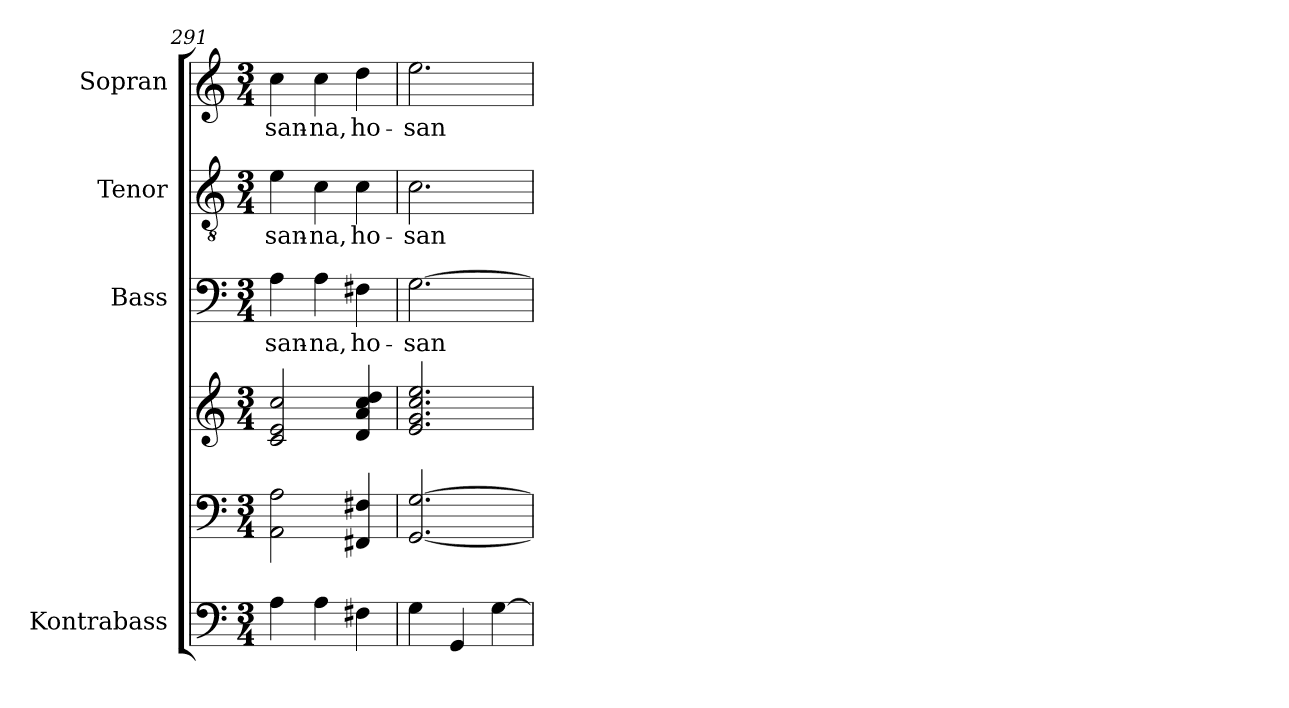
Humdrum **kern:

**kern	**kern	**kern	**kern	**text	**kern	**text	**kern	**text
*part5	*part4	*part4	*part3	*part3	*part2	*part2	*part1	*part1
*staff6	*staff5	*staff4	*staff3	*staff3	*staff2	*staff2	*staff1	*staff1
*I"Kontrabass	*	*	*I"Bass	*	*I"Tenor	*	*I"Sopran	*
*I'Kb.	*	*	*I'B.	*	*I'T.	*	*I'S.	*
*clefF4	*clefF4	*clefG2	*clefF4	*	*clefGv2	*	*clefG2	*
*ITrd7c12	*	*	*	*	*	*	*	*
*k[]	*k[]	*k[]	*k[]	*	*k[]	*	*k[]	*
*C:	*C:	*C:	*C:	*	*C:	*	*C:	*
*M3/4	*M3/4	*M3/4	*M3/4	*	*M3/4	*	*M3/4	*
=291	=291	=291	=291	=291	=291	=291	=291	=291
!	!	!	!	!LO:LY:b	!	!LO:LY:b	!	!LO:LY:b
4AA\	2AA\ 2A\	2c/ 2e/ 2cc/	4A\	-san-	4e\	-san-	4cc\	-san-
!	!	!	!	!LO:LY:b	!	!LO:LY:b	!	!LO:LY:b
4AA\	.	.	4A\	-na,	4c\	-na,	4cc\	-na,
!	!	!	!	!LO:LY:b	!	!LO:LY:b	!	!LO:LY:b
4FF#X\	4FF#X/ 4F#X/	4d/ 4a/ 4cc/ 4dd/	4F#X\	ho-	4c\	ho-	4dd\	ho-
=292	=292	=292	=292	=292	=292	=292	=292	=292
!	!	!	!	!LO:LY:b	!	!LO:LY:b	!	!LO:LY:b
4GG\	[2.GG/ [2.G/	2.e/ 2.g/ 2.cc/ 2.ee/	[2.G\	-san-	2.c\	-san-	2.ee\	-san-
4GGG/	.	.	.	.	.	.	.	.
[4GG\	.	.	.	.	.	.	.	.
=	=	=	=	=	=	=	=	=
*-	*-	*-	*-	*-	*-	*-	*-	*-
